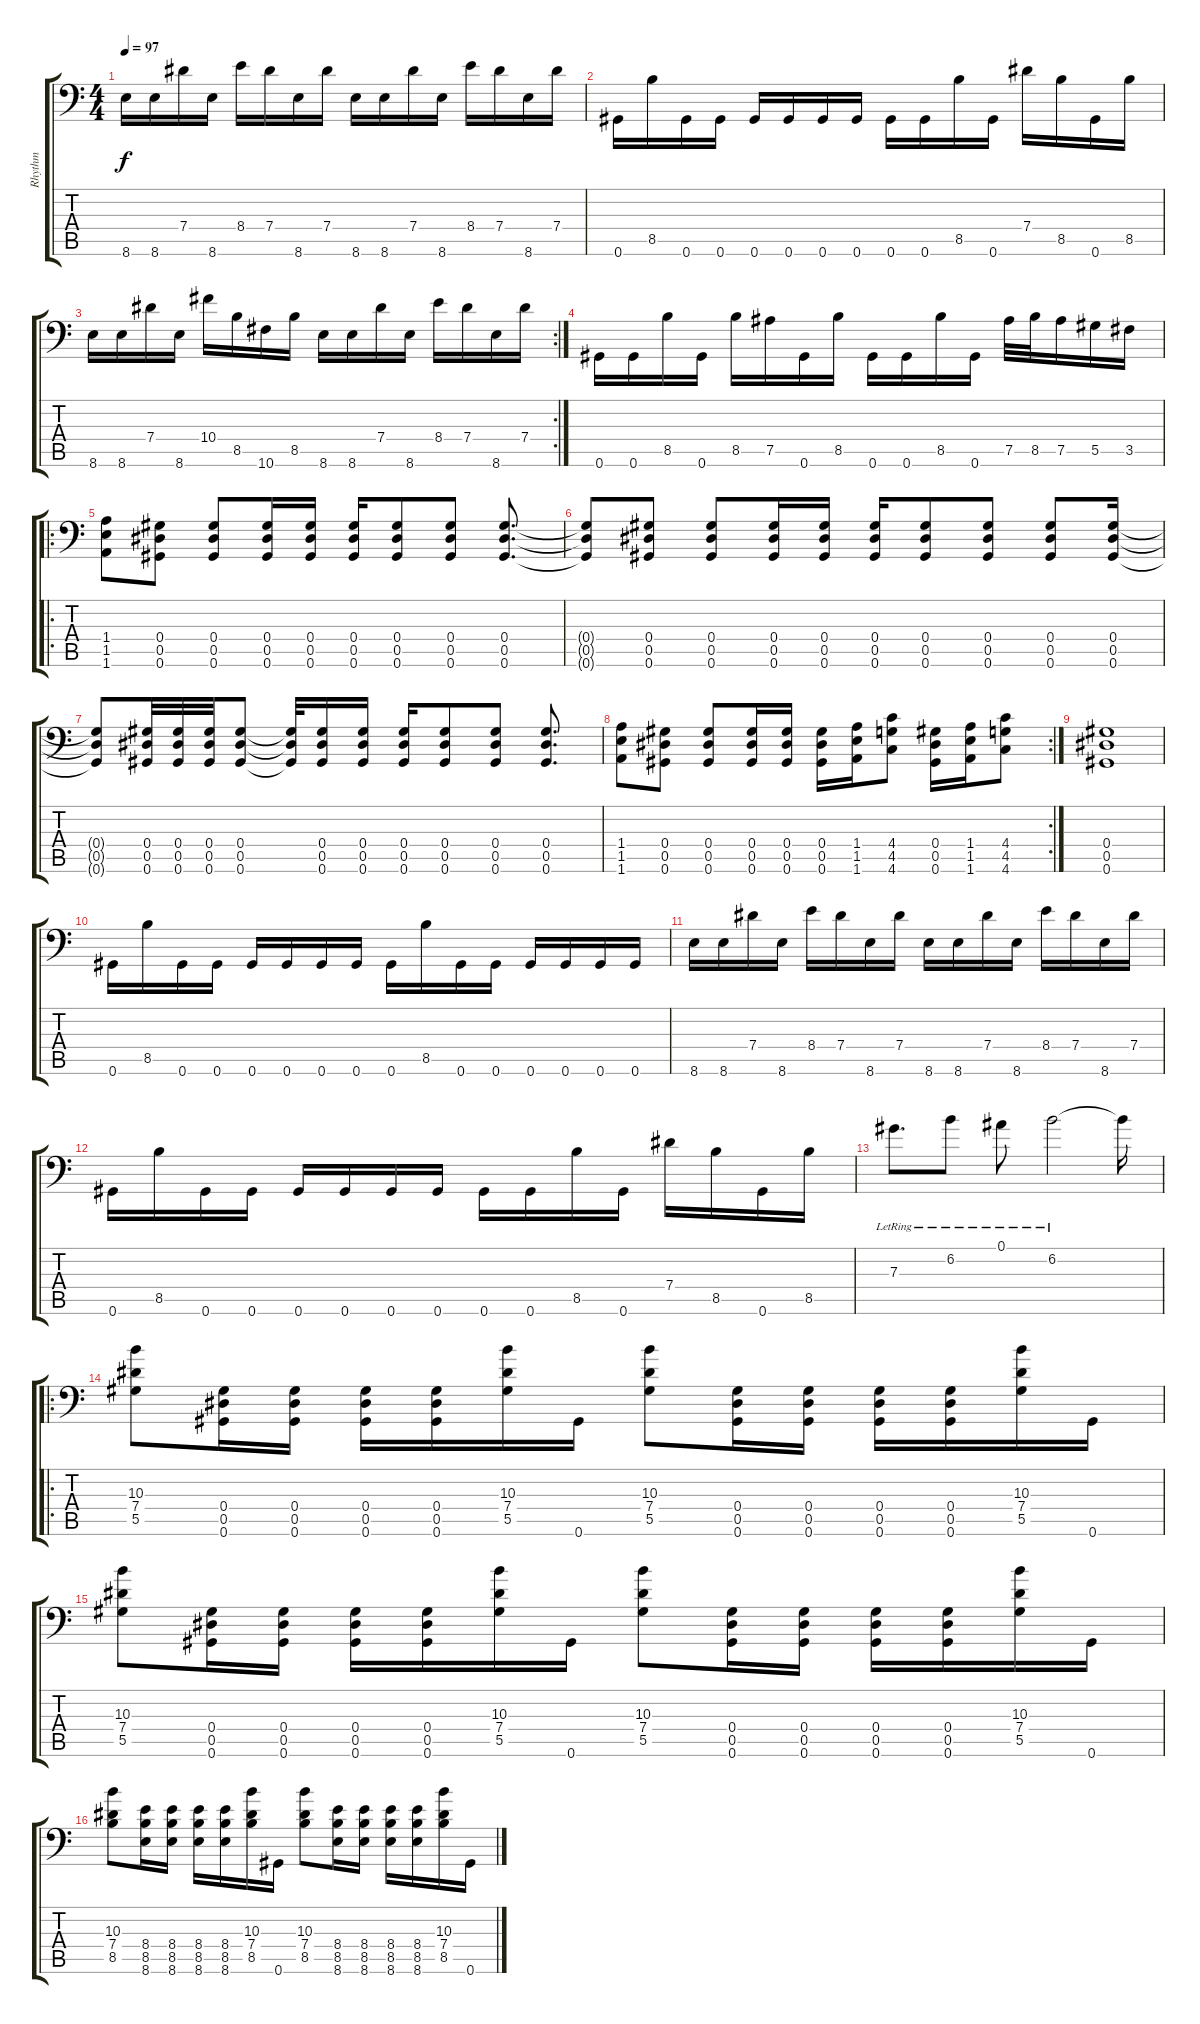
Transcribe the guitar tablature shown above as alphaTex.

\track ("Rhythm" "Rhythm") {instrument distortionguitar}
\staff {score tabs}
\tuning (Bb3 F3 Db3 Ab2 Eb2 Ab1) {hide}
\ts (4 4)
\tempo 97
\clef f4
\ks c
8.6.16{dy f} 8.6.16 7.4.16 8.6.16 8.4.16 7.4.16 8.6.16 7.4.16 8.6.16 8.6.16 7.4.16 8.6.16 8.4.16 7.4.16 8.6.16 7.4.16 |
0.6.16 8.5.16 0.6.16 0.6.16 0.6.16 0.6.16 0.6.16 0.6.16 0.6.16 0.6.16 8.5.16 0.6.16 7.4.16 8.5.16 0.6.16 8.5.16 |
\rc 2
8.6.16 8.6.16 7.4.16 8.6.16 10.4.16 8.5.16 10.6.16 8.5.16 8.6.16 8.6.16 7.4.16 8.6.16 8.4.16 7.4.16 8.6.16 7.4.16 |
0.6.16 0.6.16 8.5.16 0.6.16 8.5.16 7.5.16 0.6.16 8.5.16 0.6.16 0.6.16 8.5.16 0.6.16 7.5.32 8.5.32 7.5.16 5.5.16 3.5.16 |
\ro
(1.4 1.5 1.6).8{volume 13} (0.4 0.5 0.6).8 (0.4 0.5 0.6).8 (0.4 0.5 0.6).16 (0.4 0.5 0.6).16 (0.4 0.5 0.6).16 (0.4 0.5 0.6).8 (0.4 0.5 0.6).8 (0.4 0.5 0.6).8{d} |
(0.4{t} 0.5{t} 0.6{t}).8 (0.4 0.5 0.6).8 (0.4 0.5 0.6).8 (0.4 0.5 0.6).16 (0.4 0.5 0.6).16 (0.4 0.5 0.6).16 (0.4 0.5 0.6).8 (0.4 0.5 0.6).8 (0.4 0.5 0.6).8 (0.4 0.5 0.6).16 |
(0.4{t} 0.5{t} 0.6{t}).8 (0.4 0.5 0.6).32 (0.4 0.5 0.6).32 (0.4 0.5 0.6).32 (0.4 0.5 0.6).8 (0.4{t} 0.5{t} 0.6{t}).32 (0.4 0.5 0.6).16 (0.4 0.5 0.6).16 (0.4 0.5 0.6).16 (0.4 0.5 0.6).8 (0.4 0.5 0.6).8 (0.4 0.5 0.6).8{d} |
\rc 2
(1.4 1.5 1.6).8 (0.4 0.5 0.6).8 (0.4 0.5 0.6).8 (0.4 0.5 0.6).16 (0.4 0.5 0.6).16 (0.4 0.5 0.6).16 (1.4 1.5 1.6).16 (4.4 4.5 4.6).8 (0.4 0.5 0.6).16 (1.4 1.5 1.6).16 (4.4 4.5 4.6).8 |
(0.4 0.5 0.6).1 |
0.6.16 8.5.16 0.6.16 0.6.16 0.6.16 0.6.16 0.6.16 0.6.16 0.6.16 8.5.16 0.6.16 0.6.16 0.6.16 0.6.16 0.6.16 0.6.16 |
8.6.16 8.6.16 7.4.16 8.6.16 8.4.16 7.4.16 8.6.16 7.4.16 8.6.16 8.6.16 7.4.16 8.6.16 8.4.16 7.4.16 8.6.16 7.4.16 |
0.6.16 8.5.16 0.6.16 0.6.16 0.6.16 0.6.16 0.6.16 0.6.16 0.6.16 0.6.16 8.5.16 0.6.16 7.4.16 8.5.16 0.6.16 8.5.16 |
7.3{lr}.8{d} 6.2{lr}.8 0.1{lr}.8 6.2{lr}.2 6.2{t}.16 |
\ro
(10.3 7.4 5.5).8 (0.4 0.5 0.6).16 (0.4 0.5 0.6).16 (0.4 0.5 0.6).16 (0.4 0.5 0.6).16 (10.3 7.4 5.5).16 0.6.16 (10.3 7.4 5.5).8 (0.4 0.5 0.6).16 (0.4 0.5 0.6).16 (0.4 0.5 0.6).16 (0.4 0.5 0.6).16 (10.3 7.4 5.5).16 0.6.16 |
(10.3 7.4 5.5).8 (0.4 0.5 0.6).16 (0.4 0.5 0.6).16 (0.4 0.5 0.6).16 (0.4 0.5 0.6).16 (10.3 7.4 5.5).16 0.6.16 (10.3 7.4 5.5).8 (0.4 0.5 0.6).16 (0.4 0.5 0.6).16 (0.4 0.5 0.6).16 (0.4 0.5 0.6).16 (10.3 7.4 5.5).16 0.6.16 |
(10.3 7.4 8.5).8 (8.4 8.5 8.6).16 (8.4 8.5 8.6).16 (8.4 8.5 8.6).16 (8.4 8.5 8.6).16 (10.3 7.4 8.5).16 0.6.16 (10.3 7.4 8.5).8 (8.4 8.5 8.6).16 (8.4 8.5 8.6).16 (8.4 8.5 8.6).16 (8.4 8.5 8.6).16 (10.3 7.4 8.5).16 0.6.16
